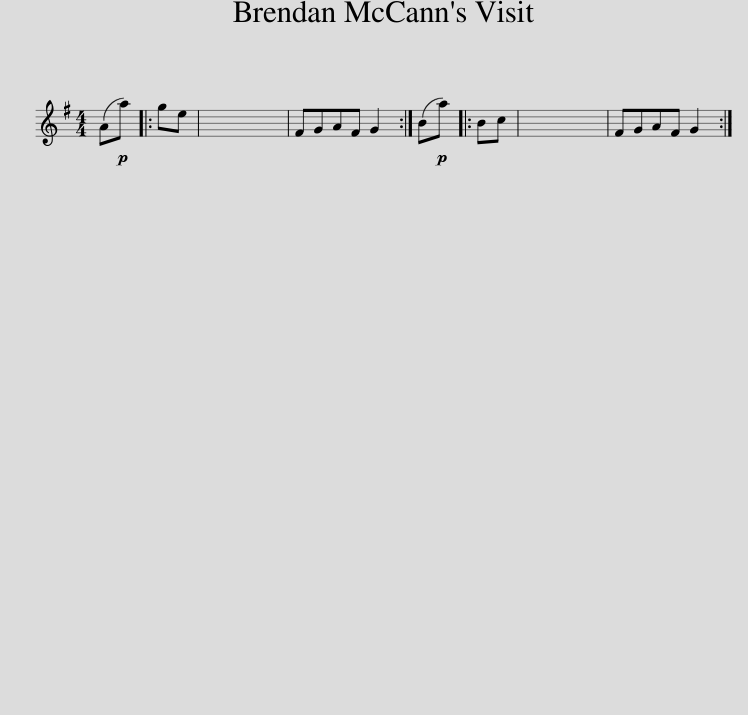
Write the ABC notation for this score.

X:1
L:1/8
M:4/4
I:linebreak $
K:G
V:1 treble
V:1
 (A!p!a) |: ge | x8 | FGAF G2 :| (B!p!a) |: %5
 Bc | x8 | FGAF G2 :| %8
